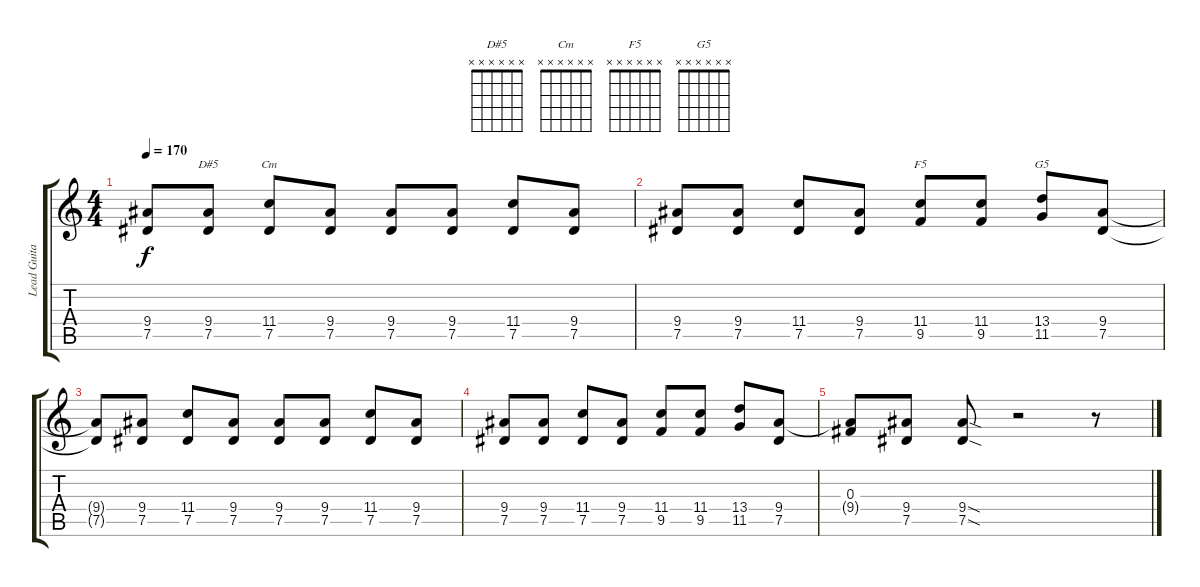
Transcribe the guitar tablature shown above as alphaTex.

\track ("Lead Guitar: Slash" "Lead Guita") {instrument distortionguitar}
\staff {score tabs}
\tuning (Eb4 Bb3 Gb3 Db3 Ab2 Eb2) {hide}
\chord ("D#5" x x x x x x)
\chord ("Cm" x x x x x x)
\chord ("F5" x x x x x x)
\chord ("G5" x x x x x x)
\ts (4 4)
\tempo 170
\clef g2
\ks c
(9.4{t} 7.5{t}).8{dy f} (9.4 7.5).8{ch "D#5"} (11.4 7.5).8{ch "Cm"} (9.4 7.5).8 (9.4 7.5).8 (9.4 7.5).8 (11.4 7.5).8 (9.4 7.5).8 |
(9.4 7.5).8 (9.4 7.5).8 (11.4 7.5).8 (9.4 7.5).8 (11.4 9.5).8{ch "F5"} (11.4 9.5).8 (13.4 11.5).8{ch "G5"} (9.4 7.5).8 |
(9.4{t} 7.5{t}).8 (9.4 7.5).8 (11.4 7.5).8 (9.4 7.5).8 (9.4 7.5).8 (9.4 7.5).8 (11.4 7.5).8 (9.4 7.5).8 |
(9.4 7.5).8 (9.4 7.5).8 (11.4 7.5).8 (9.4 7.5).8 (11.4 9.5).8 (11.4 9.5).8 (13.4 11.5).8 (9.4 7.5).8 |
(0.3 9.4{t}).8 (9.4 7.5).8 (9.4{sod} 7.5{sod}).8 r.2 r.8
